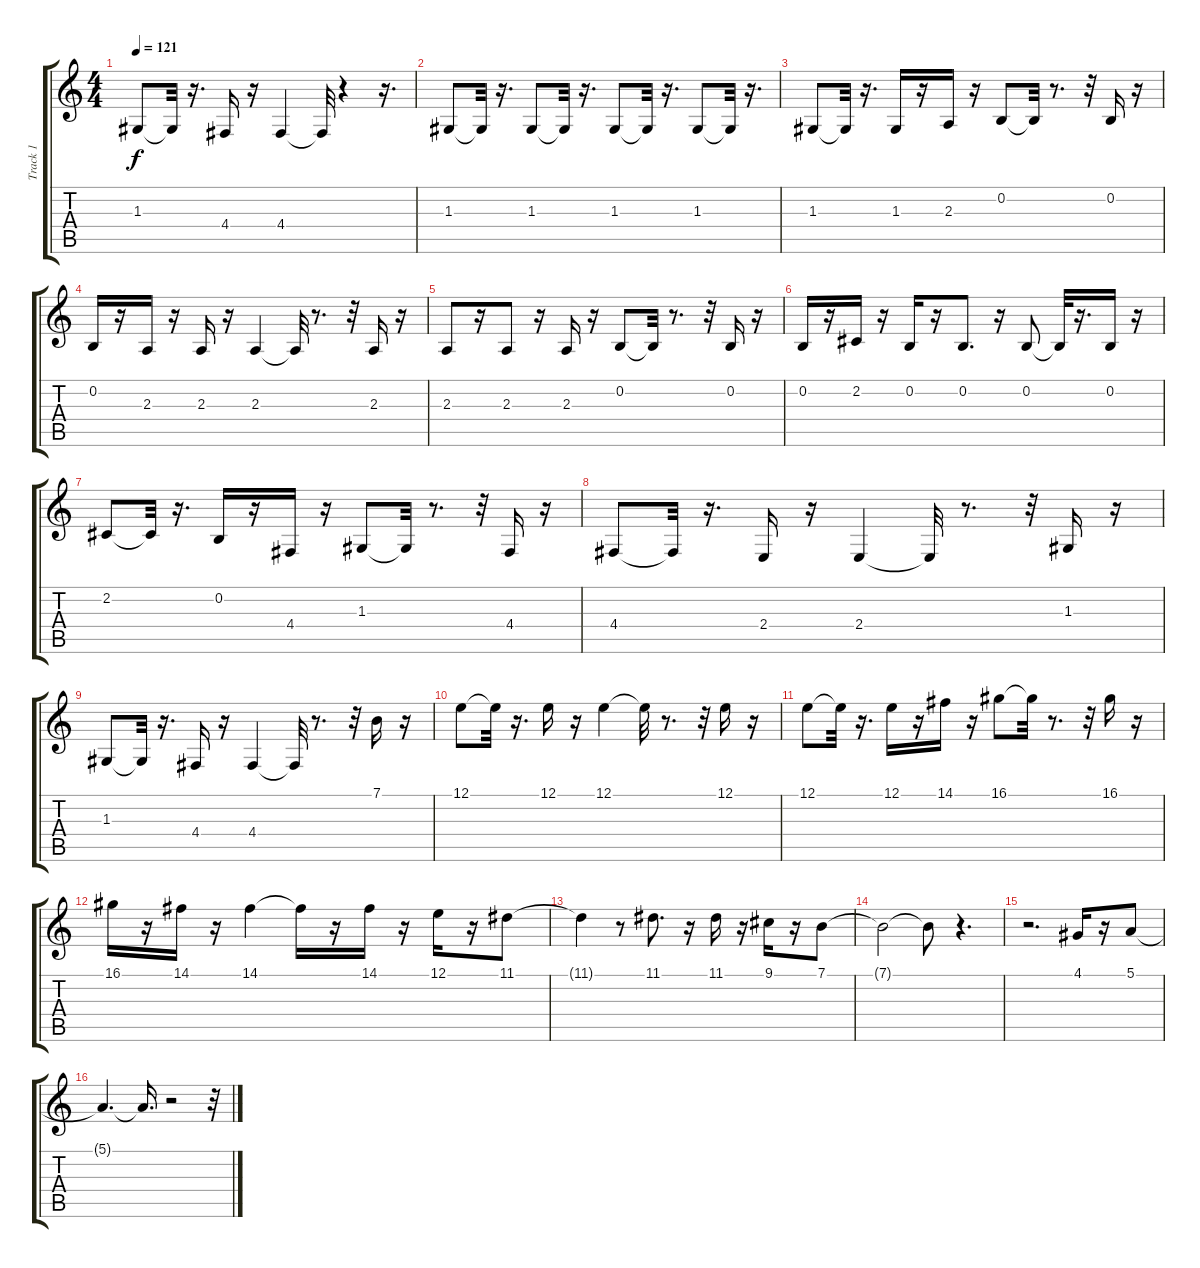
\track ("Track 1" "Track 1") {instrument choiraahs}
\staff {score tabs}
\tuning (E4 B3 G3 D3 A2 E2) {hide}
\ts (4 4)
\tempo 121
\clef g2
\ks c
1.3.8{dy f} 1.3{t}.32 r.16{d} 4.4.16 r.16 4.4.4 4.4{t}.32 r.4 r.16{d} |
1.3.8 1.3{t}.32 r.16{d} 1.3.8 1.3{t}.32 r.16{d} 1.3.8 1.3{t}.32 r.16{d} 1.3.8 1.3{t}.32 r.16{d} |
1.3.8 1.3{t}.32 r.16{d} 1.3.16 r.16 2.3.16 r.16 0.2.8 0.2{t}.32 r.8{d} r.32 0.2.16 r.16 |
0.2.16 r.16 2.3.16 r.16 2.3.16 r.16 2.3.4 2.3{t}.32 r.8{d} r.32 2.3.16 r.16 |
2.3.8 r.16 2.3.8 r.16 2.3.16 r.16 0.2.8 0.2{t}.32 r.8{d} r.32 0.2.16 r.16 |
0.2.16 r.16 2.2.16 r.16 0.2.16 r.16 0.2.8{d} r.16 0.2.8 0.2{t}.32 r.16{d} 0.2.16 r.16 |
2.2.8 2.2{t}.32 r.16{d} 0.2.16 r.16 4.4.16 r.16 1.3.8 1.3{t}.32 r.8{d} r.32 4.4.16 r.16 |
4.4.8 4.4{t}.32 r.16{d} 2.4.16 r.16 2.4.4 2.4{t}.32 r.8{d} r.32 1.3.16 r.16 |
1.3.8 1.3{t}.32 r.16{d} 4.4.16 r.16 4.4.4 4.4{t}.32 r.8{d} r.32 7.1.16 r.16 |
12.1.8 12.1{t}.32 r.16{d} 12.1.16 r.16 12.1.4 12.1{t}.32 r.8{d} r.32 12.1.16 r.16 |
12.1.8 12.1{t}.32 r.16{d} 12.1.16 r.16 14.1.16 r.16 16.1.8 16.1{t}.32 r.8{d} r.32 16.1.16 r.16 |
16.1.16 r.16 14.1.16 r.16 14.1.4 14.1{t}.16 r.16 14.1.16 r.16 12.1.16 r.16 11.1.8 |
11.1{t}.4 r.8 11.1.8{d} r.16 11.1.16 r.16 9.1.16 r.16 7.1.8 |
7.1{t}.2 7.1{t}.8 r.4{d} |
r.2{d} 4.1.16 r.16 5.1.8 |
5.1{t}.4{d} 5.1{t}.16{d} r.2 r.32
